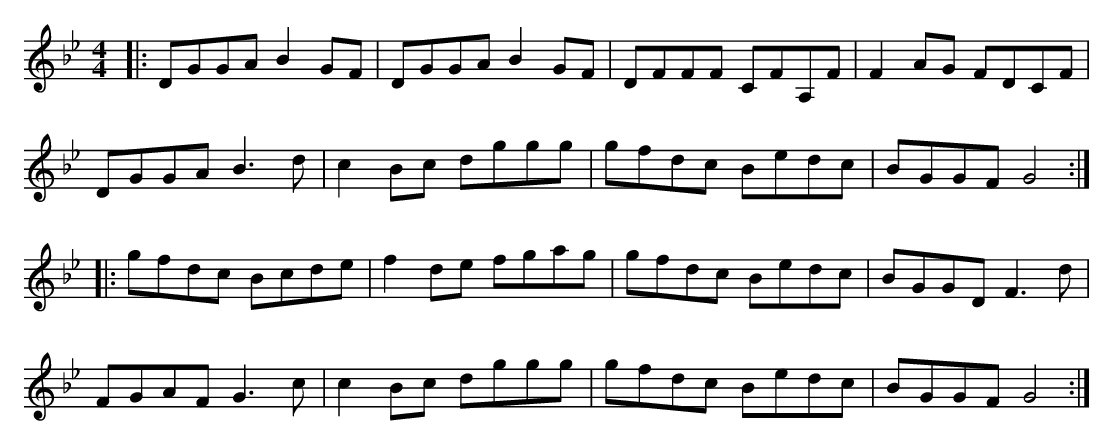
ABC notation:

X:1
M:4/4
K:Gmin
|:DGGA B2 GF | DGGA B2 GF | DFFF CFA,F | F2 AG FDCF |
DGGA B3 d | c2 Bc dggg | gfdc Bedc | BGGF G4 :|
|:gfdc Bcde | f2 de fgag | gfdc Bedc | BGGD F3 d |
FGAF G3 c | c2 Bc dggg | gfdc Bedc | BGGF G4 :|
